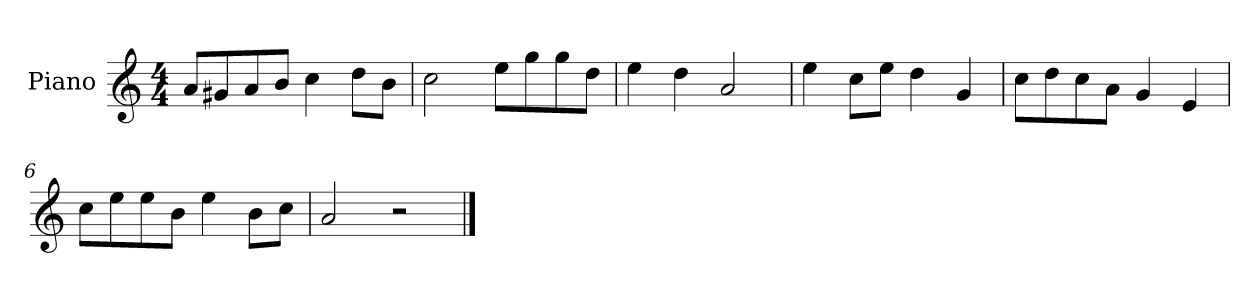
**kern
*part1
*staff1
*I"Piano
*I'P-no
*clefG2
*k[]
*M4/4
*MM90
=1
8a/L
8g#X/
8a/
8b/J
4cc\
8dd\L
8b\J
=2
2cc\
8ee\L
8gg\
8gg\
8dd\J
=3
4ee\
4dd\
2a/
=4
4ee\
8cc\L
8ee\J
4dd\
4g/
=5
8cc\L
8dd\
8cc\
8a\J
4g/
4e/
=6
8cc\L
8ee\
8ee\
8b\J
4ee\
8b\L
8cc\J
=7
2a/
2r
==
*-
